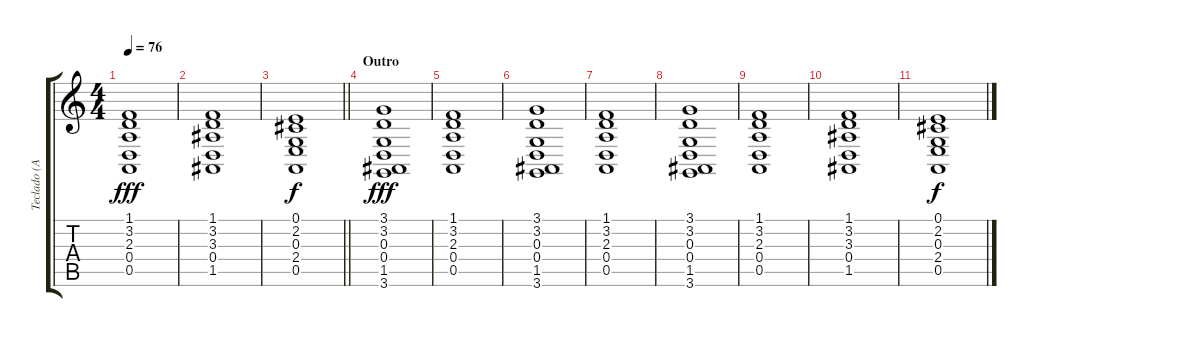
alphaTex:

\track ("Teclado (Acordes)" "Teclado (A") {instrument stringensemble1}
\staff {score tabs}
\tuning (E4 B3 G3 D3 A2 E2) {hide}
\ts (4 4)
\tempo 76
\clef g2
\ks c
(1.1 3.2 2.3 0.4 0.5).1{dy fff} |
(1.1 3.2 3.3 0.4 1.5).1 |
\barLineRight lightlight
(0.1 2.2 0.3 2.4 0.5).1{dy f} |
\section ("" "Outro")
(3.1 3.2 0.3 0.4 1.5 3.6).1{dy fff volume 9 balance 8} |
(1.1 3.2 2.3 0.4 0.5).1 |
(3.1 3.2 0.3 0.4 1.5 3.6).1{balance 8} |
(1.1 3.2 2.3 0.4 0.5).1 |
(3.1 3.2 0.3 0.4 1.5 3.6).1{balance 8} |
(1.1 3.2 2.3 0.4 0.5).1 |
(1.1 3.2 3.3 0.4 1.5).1 |
(0.1 2.2 0.3 2.4 0.5).1{dy f}
